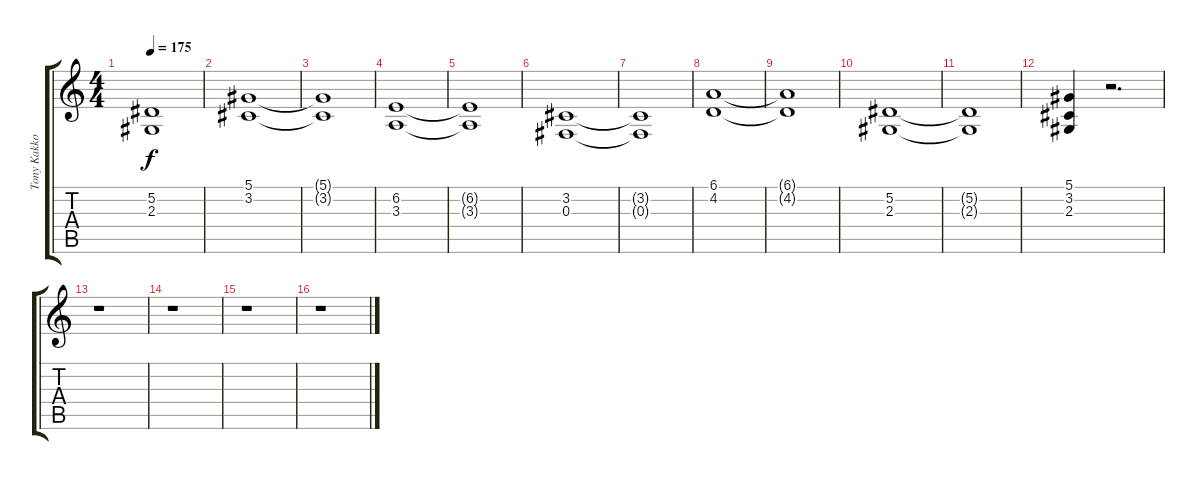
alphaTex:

\track ("Tony Kakko" "Tony Kakko") {instrument choiraahs}
\staff {score tabs}
\tuning (Eb4 Bb3 Gb3 Db3 Ab2 Eb2) {hide}
\ts (4 4)
\tempo 175
\clef g2
\ks c
(5.2{t} 2.3{t}).1{dy f} |
(5.1 3.2).1 |
(5.1{t} 3.2{t}).1 |
(6.2 3.3).1 |
(6.2{t} 3.3{t}).1 |
(3.2 0.3).1 |
(3.2{t} 0.3{t}).1 |
(6.1 4.2).1 |
(6.1{t} 4.2{t}).1 |
(5.2 2.3).1 |
(5.2{t} 2.3{t}).1 |
(5.1 3.2 2.3).4 r.2{d} |
r.1 |
r.1 |
r.1 |
r.1
